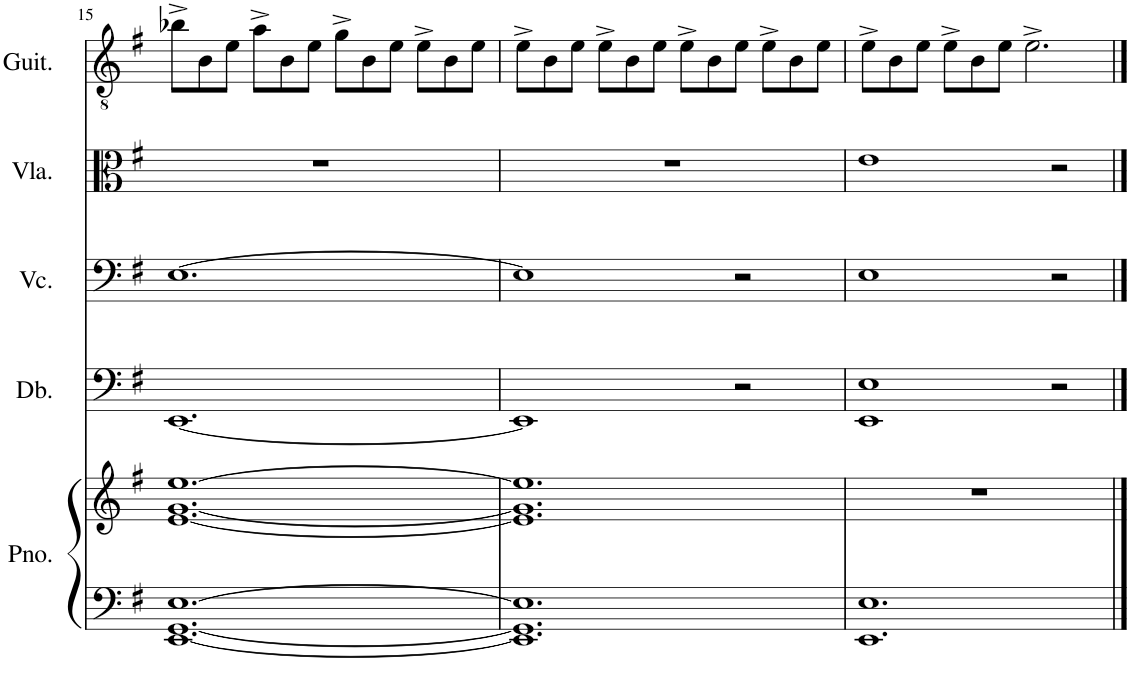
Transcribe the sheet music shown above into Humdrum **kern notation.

**kern	**kern	**kern	**kern	**kern	**kern
*part5	*part5	*part4	*part3	*part2	*part1
*staff6	*staff5	*staff4	*staff3	*staff2	*staff1
*I"Piano	*	*I"Double Bass	*I"Violoncello	*I"Viola	*I"Acoustic Guitar
*I'Pno.	*	*I'Db.	*I'Vc.	*I'Vla.	*I'Guit.
!!LO:PB:g=z
*clefF4	*clefG2	*clefF4	*clefF4	*clefC3	*clefGv2
*	*	*Trd7c12	*	*	*
*k[f#]	*k[f#]	*k[f#]	*k[f#]	*k[f#]	*k[f#]
*M12/8	*M12/8	*M12/8	*M12/8	*M12/8	*M12/8
=15	=15	=15	=15	=15	=15
[1.EE [1.GG [1.E	[1.e [1.g [1.ee	[1.EE	[1.E	1.r	8b-X^\L
.	.	.	.	.	8B\
.	.	.	.	.	8e\J
.	.	.	.	.	8a^\L
.	.	.	.	.	8B\
.	.	.	.	.	8e\J
.	.	.	.	.	8g^\L
.	.	.	.	.	8B\
.	.	.	.	.	8e\J
.	.	.	.	.	8e^\L
.	.	.	.	.	8B\
.	.	.	.	.	8e\J
=16	=16	=16	=16	=16	=16
1.EE] 1.GG] 1.E]	1.e] 1.g] 1.ee]	1EE]	1E]	1.r	8e^\L
.	.	.	.	.	8B\
.	.	.	.	.	8e\J
.	.	.	.	.	8e^\L
.	.	.	.	.	8B\
.	.	.	.	.	8e\J
.	.	.	.	.	8e^\L
.	.	.	.	.	8B\
.	.	2r	2r	.	8e\J
.	.	.	.	.	8e^\L
.	.	.	.	.	8B\
.	.	.	.	.	8e\J
=17	=17	=17	=17	=17	=17
1.EE 1.E	1.r	1EE 1E	1E	1e	8e^\L
.	.	.	.	.	8B\
.	.	.	.	.	8e\J
.	.	.	.	.	8e^\L
.	.	.	.	.	8B\
.	.	.	.	.	8e\J
.	.	.	.	.	2.e^\
.	.	2r	2r	2r	.
==	==	==	==	==	==
*-	*-	*-	*-	*-	*-
